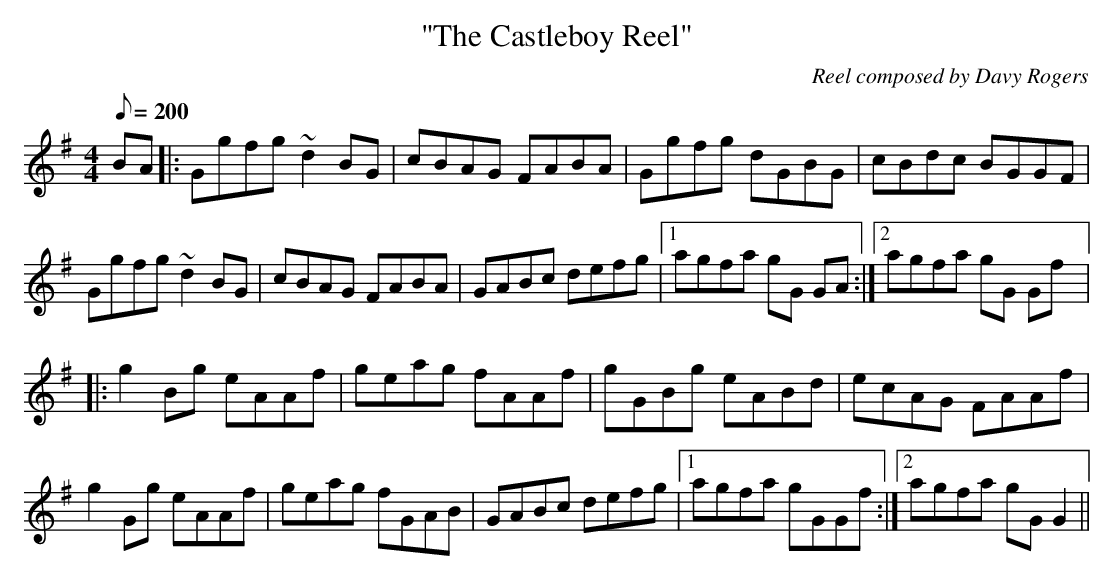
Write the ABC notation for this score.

X:1
T:"The Castleboy Reel"
C:Reel composed by Davy Rogers
L:1/8
Q:200
K:G
M:4/4
BA |: Ggfg ~d2 BG | cBAG FABA | Ggfg dGBG | cBdc BGGF |
Ggfg ~d2 BG | cBAG FABA | GABc defg |1 agfa gG GA :|2 agfa gG Gf |:
g2 Bg eAAf | geag fAAf | gGBg eABd | ecAG FAAf |
g2 Gg eAAf | geag fGAB | GABc defg |1 agfa gGGf :|2 agfa gG G2 ||
